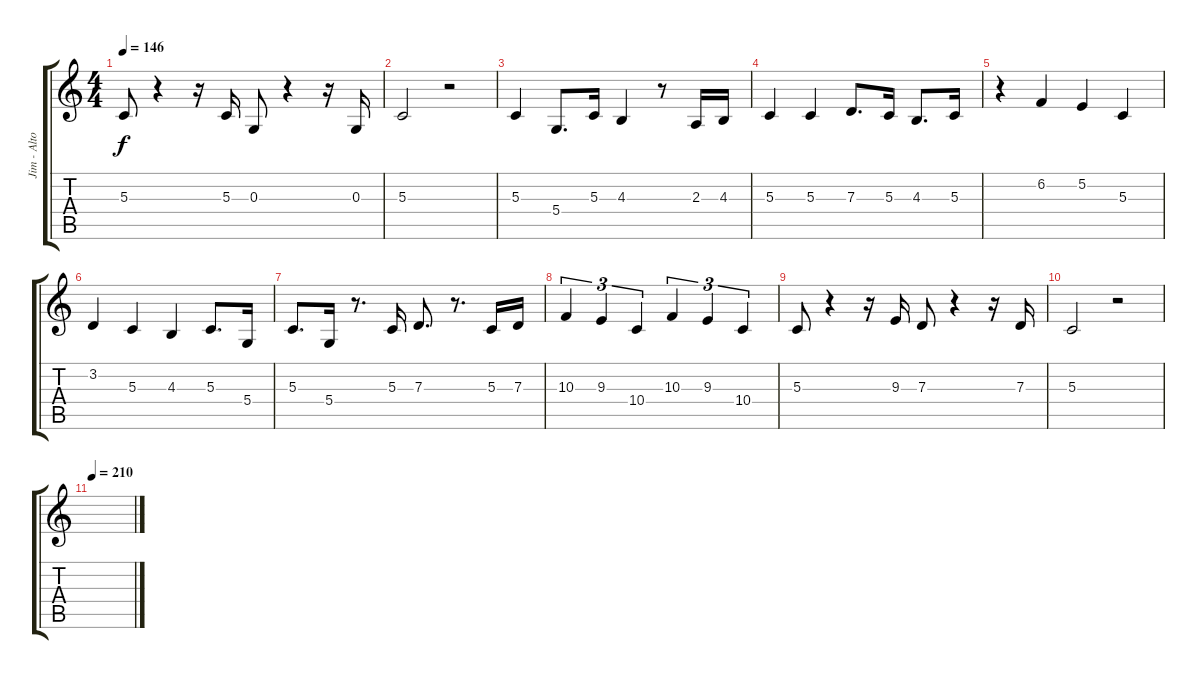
\track ("Jim - Alto Sax" "Jim - Alto") {instrument altosax}
\staff {score tabs}
\tuning (E4 B3 G3 D3 A2 E2) {hide}
\ts (4 4)
\tempo 146
\clef g2
\ks c
5.3.8{dy f} r.4 r.16 5.3.16 0.3.8 r.4 r.16 0.3.16 |
5.3.2 r.2 |
5.3.4 5.4.8{d} 5.3.16 4.3.4 r.8 2.3.16 4.3.16 |
5.3.4 5.3.4 7.3.8{d} 5.3.16 4.3.8{d} 5.3.16 |
r.4 6.2.4 5.2.4 5.3.4 |
3.2.4 5.3.4 4.3.4 5.3.8{d} 5.4.16 |
5.3.8{d} 5.4.16 r.8{d} 5.3.16 7.3.8{d} r.8{d} 5.3.16 7.3.16 |
10.3.4{tu (3 2)} 9.3.4{tu (3 2)} 10.4.4{tu (3 2)} 10.3.4{tu (3 2)} 9.3.4{tu (3 2)} 10.4.4{tu (3 2)} |
5.3.8 r.4 r.16 9.3.16 7.3.8 r.4 r.16 7.3.16 |
5.3.2 r.2 |
\tempo 210
